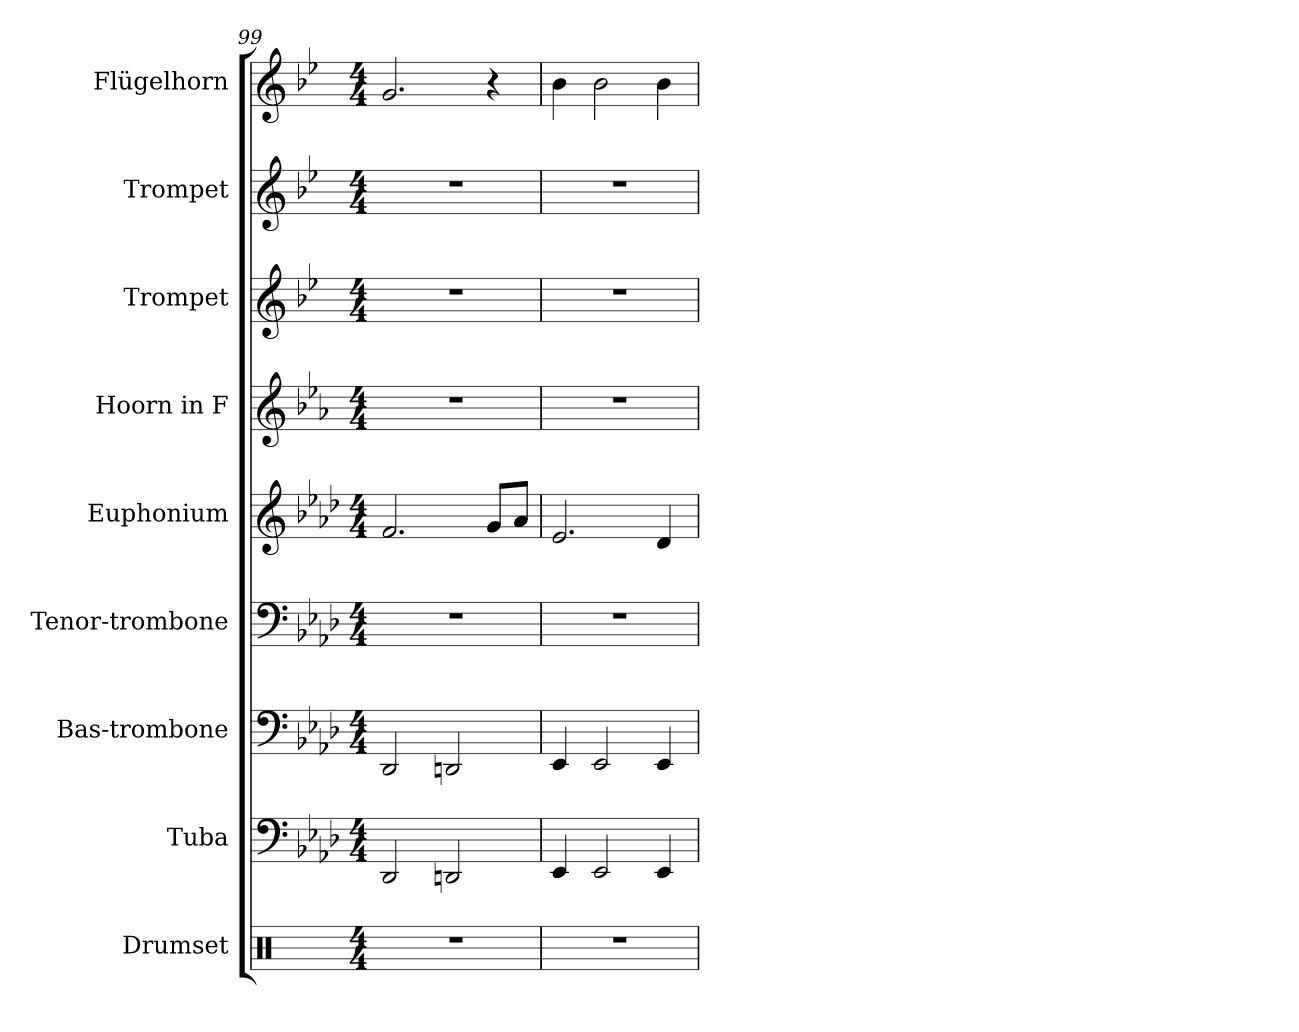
**kern	**kern	**kern	**kern	**kern	**kern	**kern	**kern	**kern
*part9	*part8	*part7	*part6	*part5	*part4	*part3	*part2	*part1
*staff9	*staff8	*staff7	*staff6	*staff5	*staff4	*staff3	*staff2	*staff1
*I"Drumset	*I"Tuba	*I"Bas-trombone	*I"Tenor-trombone	*I"Euphonium	*I"Hoorn in F	*I"Trompet	*I"Trompet	*I"Flügelhorn
*I'Drs.	*I'Tba.	*I'Bs. Tbn.	*I'T. Tbn.	*I'Euph.	*	*I'Tpt.	*I'Tpt.	*I'Flghn.
*clefX	*clefF4	*clefF4	*clefF4	*clefG2	*clefG2	*clefG2	*clefG2	*clefG2
*	*	*	*	*ITrd8c14	*ITrd4c7	*ITrd1c2	*ITrd1c2	*ITrd1c2
*k[]	*k[b-e-a-d-]	*k[b-e-a-d-]	*k[b-e-a-d-]	*k[b-e-a-d-]	*k[b-e-a-d-]	*k[b-e-a-d-]	*k[b-e-a-d-]	*k[b-e-a-d-]
*M4/4	*M4/4	*M4/4	*M4/4	*M4/4	*M4/4	*M4/4	*M4/4	*M4/4
=99	=99	=99	=99	=99	=99	=99	=99	=99
1r	2DD-/	2DD-/	1r	2.F/	1r	1r	1r	2.f/
.	2DDn/	2DDn/	.	.	.	.	.	.
.	.	.	.	8G/L	.	.	.	4r
.	.	.	.	8A-/J	.	.	.	.
!!LO:PB:g=z
=100	=100	=100	=100	=100	=100	=100	=100	=100
1r	4EE-/	4EE-/	1r	2.E-/	1r	1r	1r	4a-\
.	2EE-/	2EE-/	.	.	.	.	.	2a-\
.	4EE-/	4EE-/	.	4D-/	.	.	.	4a-\
=	=	=	=	=	=	=	=	=
*-	*-	*-	*-	*-	*-	*-	*-	*-
